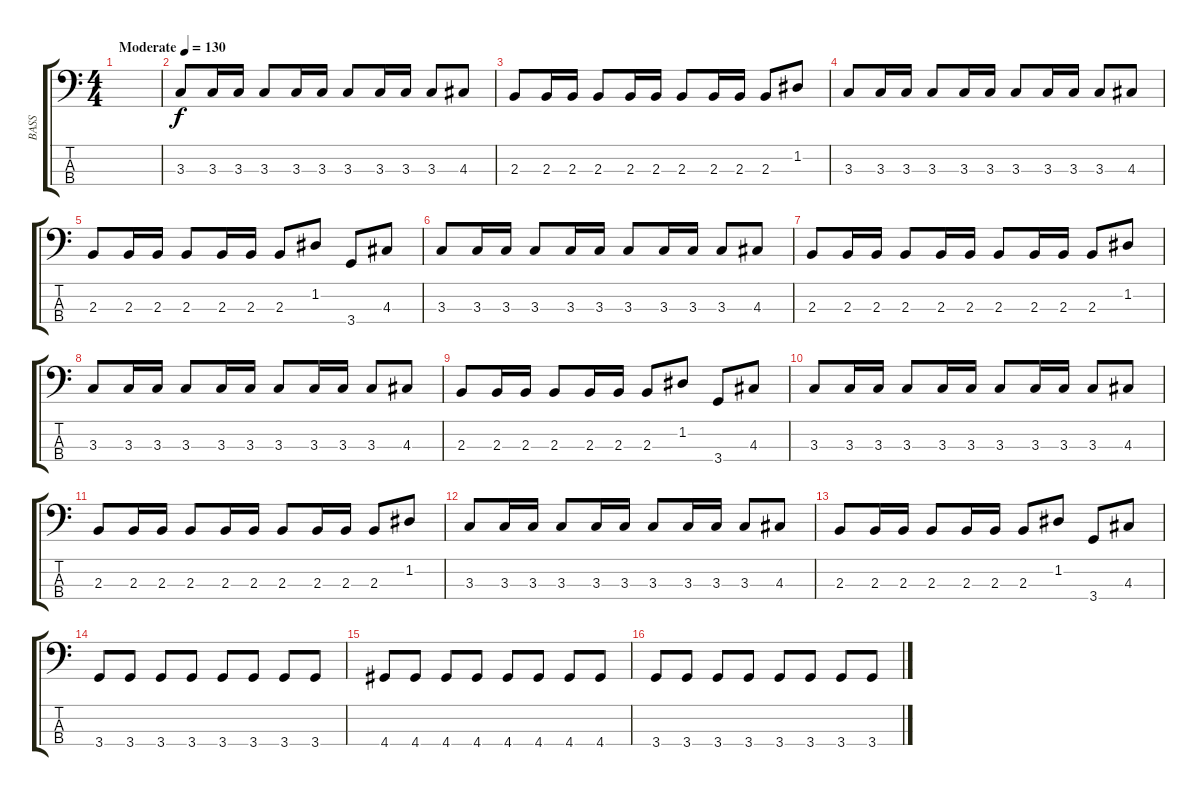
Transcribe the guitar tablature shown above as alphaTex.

\track ("BASS" "BASS") {instrument electricbassfinger}
\staff {score tabs}
\tuning (G2 D2 A1 E1) {hide}
\ts (4 4)
\tempo (130 "Moderate")
\clef f4
\ks c
|
3.3.8 3.3.16 3.3.16 3.3.8 3.3.16 3.3.16 3.3.8 3.3.16 3.3.16 3.3.8 4.3.8 |
2.3.8 2.3.16 2.3.16 2.3.8 2.3.16 2.3.16 2.3.8 2.3.16 2.3.16 2.3.8 1.2.8 |
3.3.8 3.3.16 3.3.16 3.3.8 3.3.16 3.3.16 3.3.8 3.3.16 3.3.16 3.3.8 4.3.8 |
2.3.8 2.3.16 2.3.16 2.3.8 2.3.16 2.3.16 2.3.8 1.2.8 3.4.8 4.3.8 |
3.3.8 3.3.16 3.3.16 3.3.8 3.3.16 3.3.16 3.3.8 3.3.16 3.3.16 3.3.8 4.3.8 |
2.3.8 2.3.16 2.3.16 2.3.8 2.3.16 2.3.16 2.3.8 2.3.16 2.3.16 2.3.8 1.2.8 |
3.3.8 3.3.16 3.3.16 3.3.8 3.3.16 3.3.16 3.3.8 3.3.16 3.3.16 3.3.8 4.3.8 |
2.3.8 2.3.16 2.3.16 2.3.8 2.3.16 2.3.16 2.3.8 1.2.8 3.4.8 4.3.8 |
3.3.8 3.3.16 3.3.16 3.3.8 3.3.16 3.3.16 3.3.8 3.3.16 3.3.16 3.3.8 4.3.8 |
2.3.8 2.3.16 2.3.16 2.3.8 2.3.16 2.3.16 2.3.8 2.3.16 2.3.16 2.3.8 1.2.8 |
3.3.8 3.3.16 3.3.16 3.3.8 3.3.16 3.3.16 3.3.8 3.3.16 3.3.16 3.3.8 4.3.8 |
2.3.8 2.3.16 2.3.16 2.3.8 2.3.16 2.3.16 2.3.8 1.2.8 3.4.8 4.3.8 |
3.4.8 3.4.8 3.4.8 3.4.8 3.4.8 3.4.8 3.4.8 3.4.8 |
4.4.8 4.4.8 4.4.8 4.4.8 4.4.8 4.4.8 4.4.8 4.4.8 |
3.4.8 3.4.8 3.4.8 3.4.8 3.4.8 3.4.8 3.4.8 3.4.8
